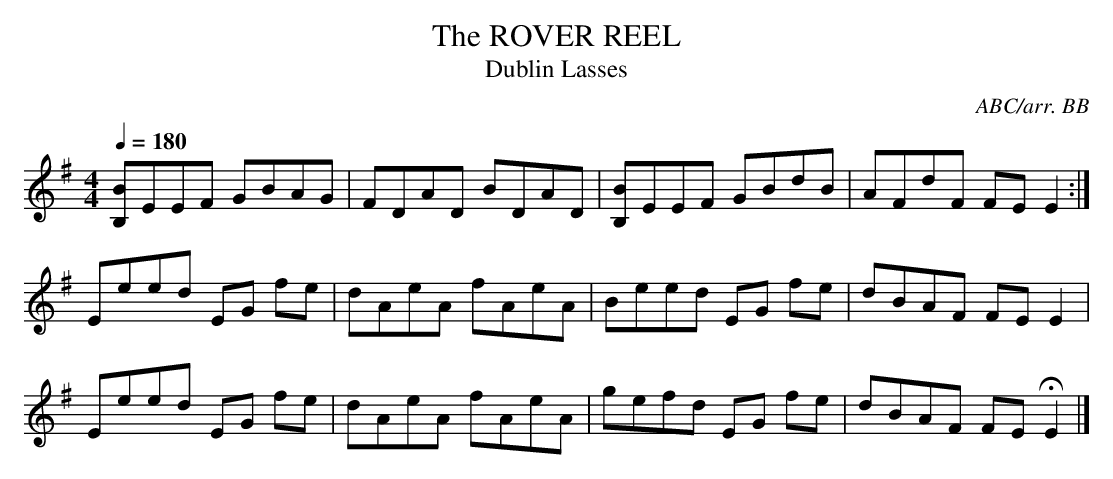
X:1
T:ROVER REEL, The
T:Dublin Lasses
C:ABC/arr. BB
L:1/8
Q:1/4=180
M:4/4
K:Em
[B,B]EEF GBAG|FDAD BDAD|[BB,]EEF GBdB|AFdF FEE2:|
Eeed EG fe|dAeA fAeA|Beed EG fe|dBAF FE E2|
Eeed EG fe|dAeA fAeA|gefd EG fe|dBAF FE HE2 |]
